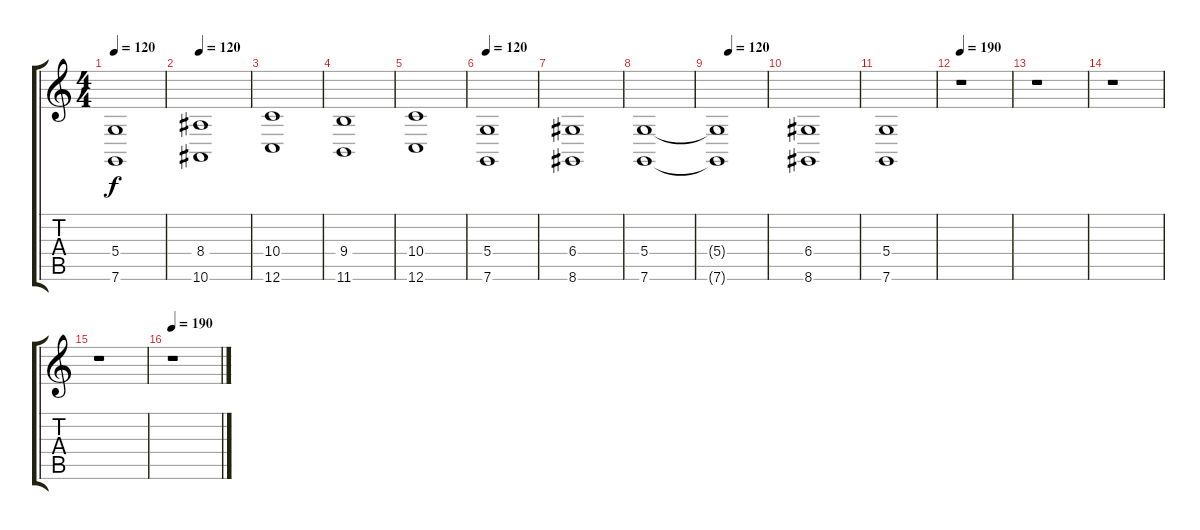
\track "" {instrument churchorgan}
\staff {score tabs}
\tuning (E4 B3 G3 D3 A2 C2) {hide}
\ts (4 4)
\tempo 120
\clef g2
\ks c
(5.4{t} 7.6{t}).1{dy f} |
\tempo 120
(8.4 10.6).1 |
(10.4 12.6).1 |
(9.4 11.6).1 |
(10.4 12.6).1 |
\tempo 120
(5.4 7.6).1 |
(6.4 8.6).1 |
(5.4 7.6).1 |
\tempo (120 0.25)
(5.4{t} 7.6{t}).1 |
(6.4 8.6).1 |
(5.4 7.6).1 |
\tempo 190
r.1 |
r.1 |
r.1 |
r.1 |
\tempo 190
r.1
